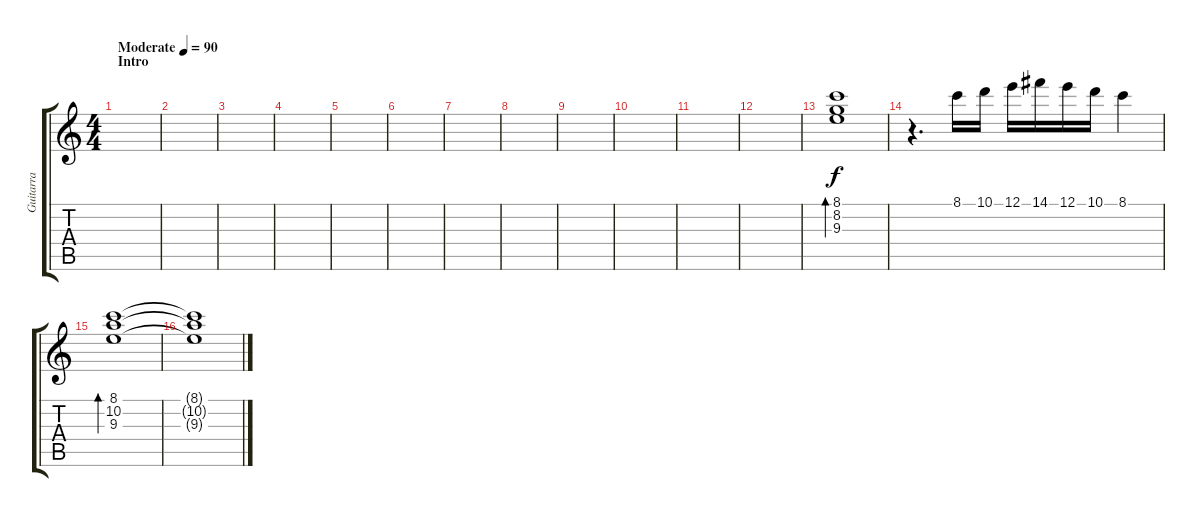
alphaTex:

\track ("Guitarra" "Guitarra") {instrument acousticguitarsteel}
\staff {score tabs}
\tuning (E4 B3 G3 D3 A2 E2) {hide}
\ts (4 4)
\section ("" "Intro")
\tempo (90 "Moderate")
\clef g2
\ks c
|
|
|
|
|
|
|
|
|
|
|
|
(8.1 8.2 9.3).1{bd 240} |
r.4{d} 8.1.16 10.1.16 12.1.16 14.1.16 12.1.16 10.1.16 8.1.4 |
(8.1 10.2 9.3).1{bd 240} |
(8.1{t} 10.2{t} 9.3{t}).1
